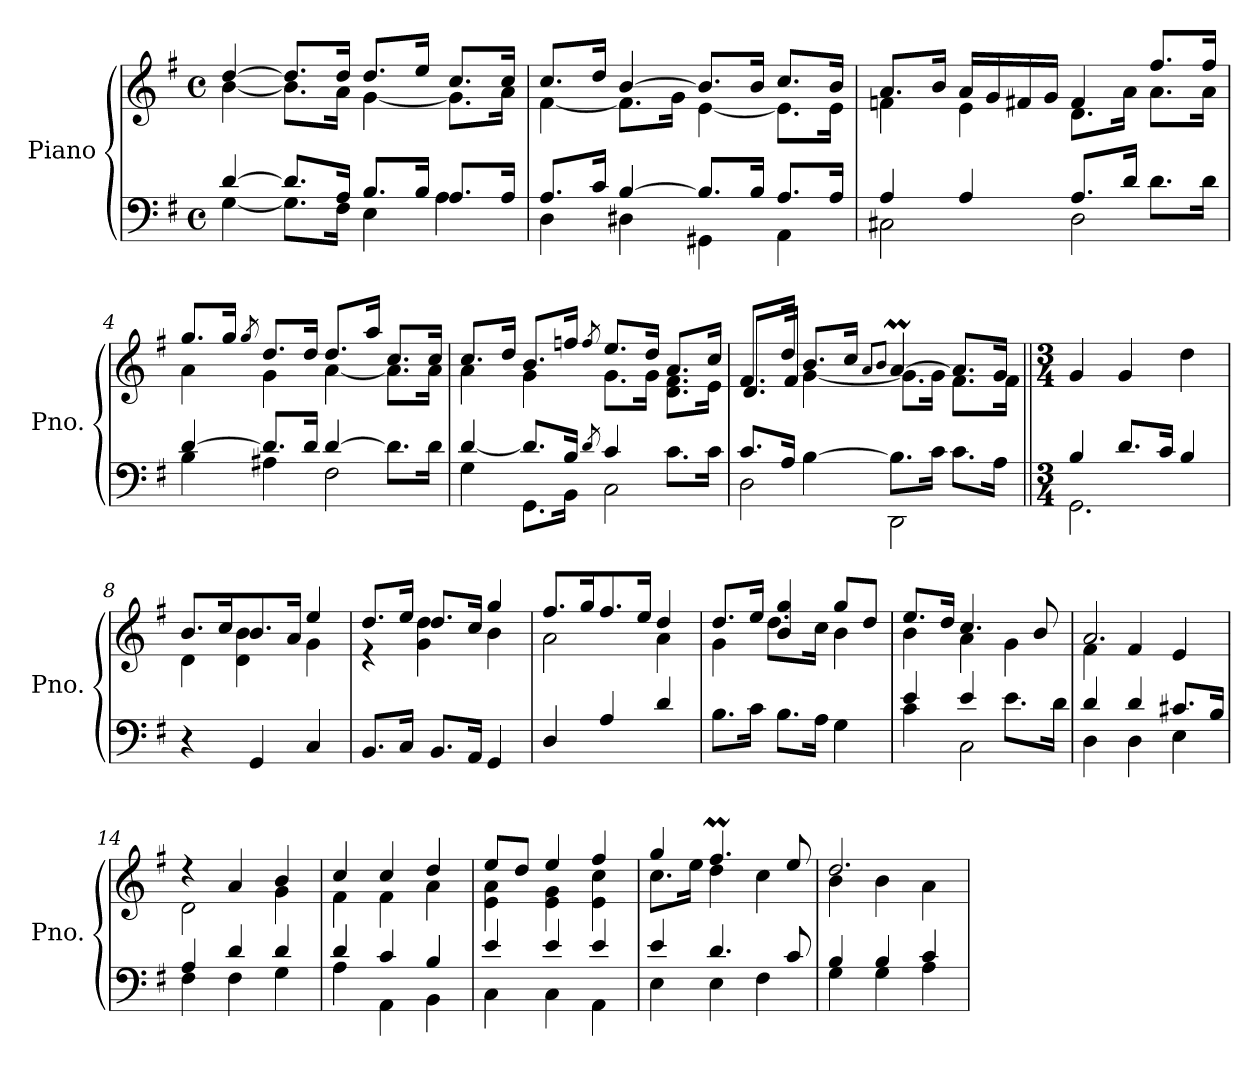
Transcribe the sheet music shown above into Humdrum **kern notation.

**kern	**kern
*part1	*part1
*staff2	*staff1
*I"Piano	*
*I'Pno.	*
*clefF4	*clefG2
*k[f#]	*k[f#]
*M4/4	*M4/4
*met(c)	*met(c)
*MM60	*MM60
=1	=1
*^	*^
[4d/	[4G\	[4dd/	[4b\
8.d/L]	8.G\L]	8.dd/L]	8.b\L]
16A/Jk	16F#\Jk	16dd/Jk	16a\Jk
8.B/L	4E\	8.dd/L	[4g\
16B/Jk	.	16ee/Jk	.
8.A/L	4A\	8.cc/L	8.g\L]
16A/Jk	.	16cc/Jk	16a\Jk
=2	=2	=2	=2
8.A/L	4D\	8.cc/L	[4f#\
16c/Jk	.	16dd/Jk	.
[4B/	4D#X\	[4b/	8.f#\L]
.	.	.	16g\Jk
8.B/L]	4GG#X\	8.b/L]	[4e\
16B/Jk	.	16b/Jk	.
8.A/L	4AA\	8.cc/L	8.e\L]
16A/Jk	.	16b/Jk	16e\Jk
=3	=3	=3	=3
4A/	2C#X\	8.a/L	4fn\
.	.	16b/Jk	.
4A/	.	16a/LL	4e\
.	.	16g/	.
.	.	16f#X/	.
.	.	16g/JJ	.
8.A/L	2D\	4f#/	8.d\L
16d/Jk	.	.	16a\Jk
8.d\L	.	8.ff#/L	8.a\L
16d\Jk	.	16ff#/Jk	16a\Jk
!!LO:LB:g=z	!!
=4	=4	=4	=4
[4d/	4B\	8.gg/L	4a\
.	.	16gg/Jk	.
.	.	8qgg/	.
8.d/L]	4A#X\	8.dd/L	4g\
16d/Jk	.	16dd/Jk	.
[4d/	2F#\	8.dd/L	[4a\
.	.	16aa/Jk	.
8.d\L]	.	8.cc/L	8.a\L]
16d\Jk	.	16cc/Jk	16a\Jk
=5	=5	=5	=5
4G\	[4d/	8.cc/L	4a\
.	.	16dd/Jk	.
8.GG\L	8.d/L]	8.b/L	4g\
16BB\Jk	16B/Jk	16ffn/Jk	.
.	8qd/	8qff/	.
2C\	4c/	8.ee/L	8.g\L
.	.	16dd/Jk	16g\Jk
.	8.c\L	8.a/L	8.d\ 8.f#\L
.	16c\Jk	16cc/Jk	16e\Jk
=6	=6	=6	=6
8.c/L	2D\	8.f#/L	8.d/L
16A/Jk	.	16dd/Jk	16f#/Jk
[4B\	.	8.b/L	[4g\
.	.	16cc/Jk	.
.	.	8qa/L	.
.	.	8qb/J	.
8.B\L]	2DD\	[4aM/	8.g\L]
16c\Jk	.	.	16g\Jk
8.c\L	.	8.a/L]	8.f#\L
16A\Jk	.	16g/Jk	16f#\Jk
*	*	*v	*v
!!LO:LB:g=z
=7||	=7||	=7||
*M3/4	*	*M3/4
*	*	*MM120
2.GG\	4B/	4g/
.	8.d/L	4g/
.	16c/Jk	.
.	4B/	4dd\
*v	*v	*
=8	=8
*	*^
4r	8.b/L	4d\
.	16cc/K	.
4GG/	8.b/	4d\ 4b\
.	16a/Jk	.
4C/	4g\	4ee/
=9	=9	=9
8.BB/L	8.dd/L	4r
16C/Jk	16ee/Jk	.
8.BB/L	8.dd/L	4g\ 4dd\
16AA/Jk	16cc/Jk	.
4GG/	4b\	4gg/
=10	=10	=10
4D/	8.ff#/L	2a\
.	16gg/K	.
4A/	8.ff#/	.
.	16ee/Jk	.
4d/	4dd/	4a\
=11	=11	=11
8.B\L	4g\	8.dd/L
16c\Jk	.	16ee/Jk
8.B\L	4b/ 4gg/	8.dd\L
16A\Jk	.	16cc\Jk
4G\	8gg/L	4b\
.	8dd/J	.
=12	=12	=12
*^	*	*
4e/	4c\	8.ee/L	4b\
.	.	16dd/Jk	.
4e/	2C\	4.cc/	4a\
8.e\L	.	.	4g\
.	.	8b/	.
16d\Jk	.	.	.
!!LO:LB:g=z	!!
=13	=13	=13	=13
4d/	4D\	2.a/	4f#\
4d/	4D\	.	4f#/
8.c#X/L	4E\	.	4e/
16B/Jk	.	.	.
=14	=14	=14	=14
4A/	4F#\	4r	2d\
4d/	4F#\	4a/	.
4d/	4G\	4b/	4g\
=15	=15	=15	=15
4d/	4A\	4cc/	4f#\
4c/	4AA\	4cc/	4f#\
4B/	4BB\	4dd/	4a\
=16	=16	=16	=16
4e/	4C\	8ee/L	4e\ 4a\
.	.	8dd/J	.
4e/	4C\	4ee/	4e\ 4g\
4e/	4AA\	4ff#/	4e\ 4cc\
=17	=17	=17	=17
4e/	4E\	4gg/	8.cc\L
.	.	.	16ee\Jk
4.d/	4E\	4.ff#m/	4dd\
.	4F#\	.	4cc\
8c/	.	8ee/	.
=18	=18	=18	=18
4B/	4G\	2.dd/	4b\
4B/	4G\	.	4b\
4c/	4A\	.	4a\
*v	*v	*	*
*	*v	*v
=	=
*-	*-
